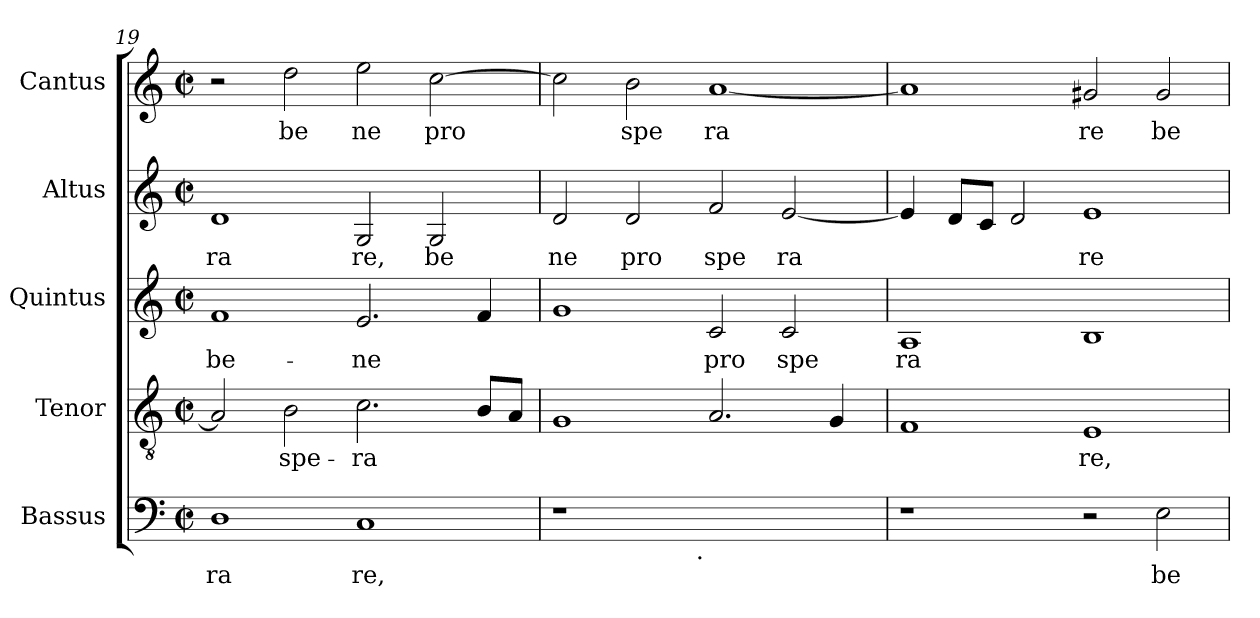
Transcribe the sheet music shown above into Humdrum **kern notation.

**kern	**text	**kern	**text	**kern	**text	**kern	**text	**kern	**text
*part5	*part5	*part4	*part4	*part3	*part3	*part2	*part2	*part1	*part1
*staff5	*staff5	*staff4	*staff4	*staff3	*staff3	*staff2	*staff2	*staff1	*staff1
*I"Bassus	*	*I"Tenor	*	*I"Quintus	*	*I"Altus	*	*I"Cantus	*
*clefF4	*	*clefGv2	*	*clefG2	*	*clefG2	*	*clefG2	*
*k[]	*	*k[]	*	*k[]	*	*k[]	*	*k[]	*
*C:	*	*C:	*	*C:	*	*C:	*	*C:	*
*M2/2	*	*M2/2	*	*M2/2	*	*M2/2	*	*M2/2	*
*met(c|)	*	*met(c|)	*	*met(c|)	*	*met(c|)	*	*met(c|)	*
=19	=19	=19	=19	=19	=19	=19	=19	=19	=19
!	!LO:LY:b:cj	!	!LO:LY:b:cj	!	!LO:LY:b:cj	!	!LO:LY:b:cj	!	!
1D	ra	2A/]	--	1f	be-	1d	ra	2r	.
!	!	!	!LO:LY:b:cj	!	!	!	!	!	!LO:LY:b:cj
.	.	2B\	-spe-	.	.	.	.	2dd\	be
!	!LO:LY:b:cj	!	!LO:LY:b:cj	!	!LO:LY:b:cj	!	!LO:LY:b:cj	!	!LO:LY:b:cj
1C	re,	2.c\	-ra-	2.e/	-ne	2G/	re,	2ee\	ne
!	!	!	!	!	!	!	!LO:LY:b:cj	!	!LO:LY:b:cj
.	.	.	.	.	.	2G/	be	[>2cc\	pro
!	!	!	!LO:LY:b:cj	!	!LO:LY:b:cj	!	!	!	!
.	.	8B/L	--	4f/	.	.	.	.	.
!	!	!	!LO:LY:b:cj	!	!	!	!	!	!
.	.	8A/J	--	.	.	.	.	.	.
!!LO:PB:g=z
=20	=20	=20	=20	=20	=20	=20	=20	=20	=20
!	!	!	!LO:LY:b:cj	!	!LO:LY:b:cj	!	!LO:LY:b:cj	!	!LO:LY:b:cj
*^	*	*	*	*	*	*	*	*	*
1r	2ryy	.	1G	--	1g	.	2d/	ne	2cc\]	.
!	!	!	!	!	!	!	!	!LO:LY:b:cj	!	!LO:LY:b:cj
.	4...ryy	.	.	.	.	.	2d/	pro	2b\	spe
!	!LO:TX:b:t=.	!	!	!	!	!	!	!	!	!
.	1ryy	.	.	.	.	.	.	.	.	.
!	!	!	!	!LO:LY:b:cj	!	!LO:LY:b:cj	!	!LO:LY:b:cj	!	!LO:LY:b:cj
1ryy	.	.	2.A/	--	2c/	pro	2f/	spe	[<1a	ra
!	!	!	!	!	!	!LO:LY:b:cj	!	!LO:LY:b:cj	!	!
.	.	.	.	.	2c/	spe	[<2e/	ra	.	.
!	!	!	!	!LO:LY:b:cj	!	!	!	!	!	!
.	.	.	4G/	--	.	.	.	.	.	.
.	32ryy	.	.	.	.	.	.	.	.	.
=21	=21	=21	=21	=21	=21	=21	=21	=21	=21	=21
!	!	!	!	!LO:LY:b:cj	!	!LO:LY:b:cj	!	!LO:LY:b:cj	!	!LO:LY:b:cj
*v	*v	*	*	*	*	*	*	*	*	*
1r	.	1F	--	1A	ra	4e/]	.	1a]	.
!	!	!	!	!	!	!	!LO:LY:b:cj	!	!
.	.	.	.	.	.	8d/L	.	.	.
!	!	!	!	!	!	!	!LO:LY:b:cj	!	!
.	.	.	.	.	.	8c/J	.	.	.
!	!	!	!	!	!	!	!LO:LY:b:cj	!	!
.	.	.	.	.	.	2d/	.	.	.
!	!	!	!LO:LY:b:cj	!	!LO:LY:b:cj	!	!LO:LY:b:cj	!	!LO:LY:b:cj
2r	.	1E	-re,	1B	.	1e	re	2g#X/	re
!	!LO:LY:b:cj	!	!	!	!	!	!	!	!LO:LY:b:cj
2E\	be	.	.	.	.	.	.	2g#/	be
=	=	=	=	=	=	=	=	=	=
*-	*-	*-	*-	*-	*-	*-	*-	*-	*-
